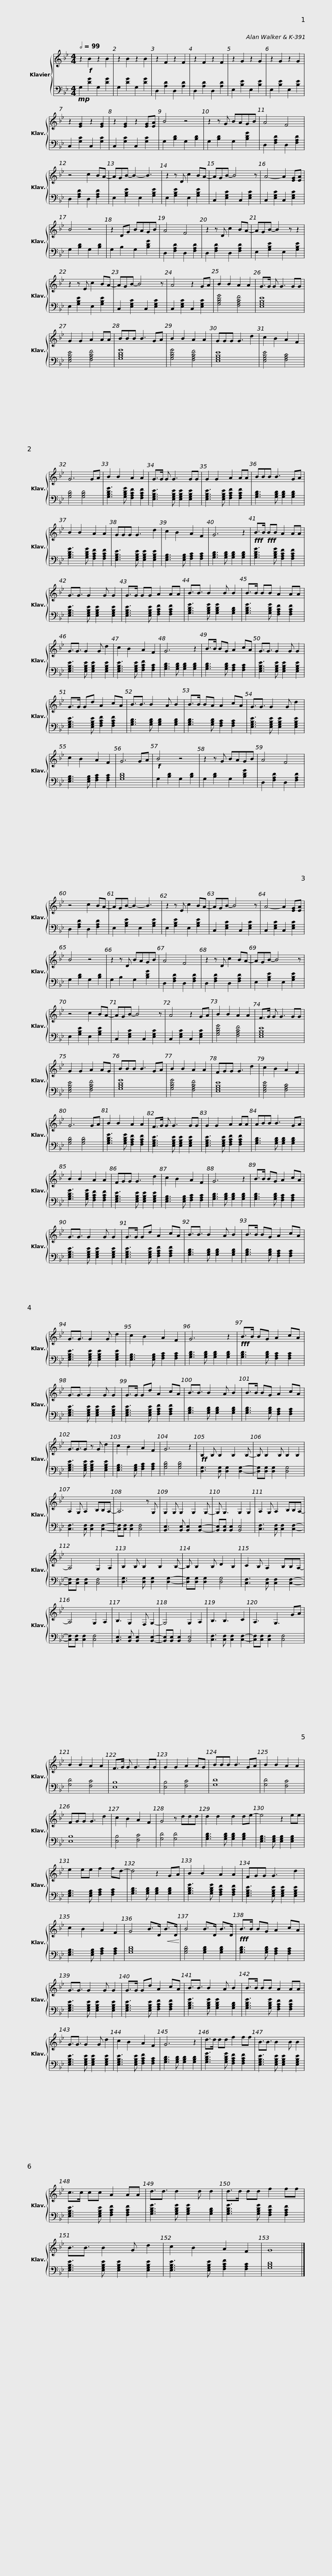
X:1
%%score { 1 | 2 }
L:1/8
Q:1/2=99
M:4/4
I:linebreak $
K:Bb
V:1 treble
V:2 bass
V:1
 z2!f! B2 z2 B2 | z2 B2 z2 B2 | z2 F2 z2 F2 | z2 F2 z2 F2 | z2 G2 z2 G2 | %5
 z2 G2 z2 G2 | z2 [EG]2 z2 [EG]2 | z2 [EG]2 z2 [EG][EA] | B4 z4 |$ z2 z G BAGB | %10
 A4 F4 | z4 c2 BA- | AGB- B2- B3 | z2 z D c2 BA- |$ AGB- B4 z | %15
 A4- A2 [EG][EA] | B4 z4 | z2 DG BAGB | A4 F4 |$ z2 z D c2 BA- | %20
 AGB- B2 z z2 | z2 z E c2 BA- | AGB- B4 z |$ A4 z2 GA | B2 B2 A2 A2 | %25
 G>G G G3 GG | G2 G2 A2 AA | BBB B3 GA |$ B2 B2 A2 A2 | GGG G3 d2 | %30
 c2 B2 A2 F2 | G6 GA | B2 B2 A2 A2 | G>G G G3 GG |$ G2 G2 A2 AA | %35
 BBB B3 GA | B2 B2 A2 A2 | GGG G3 d2 | c2 B2 A2 F2 | G6 z2 |$ %40
!fff! B>B!fff! BB A2 AA | G3/2G3/2 G2 G G2 | G>G GG A2 AA | B3/2B3/2 B2 B B2 | B>B BB A2 AA |$ %45
 G3/2G3/2 G2 G d2 | c2 B2 A2 F2 | G6 z2 | B>B BG A2 cA | G3/2G3/2 G2 G G2 |$ %50
 G>G Gd A2 cA | B3/2B3/2 B2 A B2 | B>B BA A2 cA | G3/2G3/2 G2 G d2 | c2 B2 A2 F2 |$ %55
 G6 GA |!f! B4 z4 | z2 z G BAGB | A4 F4 | z4 c2 BA- | %60
 AGB- B2- B3 | z2 z E c2 BA- |$ AGB- B4 z | A4- A2 [EG][EA] | B4 z4 | %65
 z2 z D BAGB | A4 F4 |$ z2 z D c2 BA- | AGB- B4 z | z4 c2 BA- | %70
 AGB- B4 z | A4 z2 GA | B2 B2 A2 A2 |$ F>G G G3 GG | G2 G2 A2 AG | %75
 BBB B3 GA | B2 B2 A2 A2 | FGG G3 d2 | c2 B2 A2 F2 |$ G6 GA | %80
 B2 B2 A2 A2 | F>G G G3 GG | G2 G2 A2 AA | ABB B3 GA | B2 B2 A2 A2 |$ %85
 FGG G3 d2 | c2 B2 A2 F2 | G6 z2 | B>B BG A2 cA | G3/2G3/2 G2 G G2 | %90
 G>G Gd A2 cA |$ B3/2B3/2 B2 A B2 | B>B BG A2 cA | G3/2G3/2 G2 G d2 | c2 B2 A2 F2 | %95
 G6 z2 |$!fff! B>B BG A2 cA | G3/2G3/2 G2 G G2 | G>G Gd A2 cA | B3/2B3/2 B2 A B2 | %100
 B>B BG A2 cA |$ G3/2G3/2G z G d2 | c2 B2 A2 F2 | G6 z2 |!ff! B,2 B, B,2 B,2 B,- | %105
 B, B,2 B, B,2 B,2 | A,2 G, A,2 B,B,A,- |$ A,6 z G, | G,2 G, G,2 G,2 G,- | G, G,3 G,2 G,2 | %110
 A,2 G, A,2 B,B,A,- | A,4 G,2 A,2 |$ B,2 B, B,2 B,2 B,- | B, B,2 B, D2 B,2 | C2 B, A,2 B,B,A,- | %115
 A,4 G,2 A,2 | B,3 G,2 F, G,2- |$ G,4 G,2 A,2 | B,3 B,3 C2 | A,3 G,3 GA | %120
 B2 B2 A2 A2 | F>G G G3 GG |$ G2 G2 A2 AG | BBB B3 GA | B2 B2 A2 A2 | %125
 FGG G3 d2 | c2 B2 A2 F2 | G4 z ddd |$ d2 d2 d2 de- | e4 z2 ee | %130
 e2 ee f2 fd- | d4 z2 GA | B2 B2 A2 A2 | FGG G3 d2 |$ c2 B2 A2 F2 | %135
 G4 B>D!<(! B>D!<)! | B4 B>D B>D |!fff! B>B BG A2 cA | G3/2G3/2 G2 G G2 | G>G Gd A2 cA |$ %140
 B3/2B3/2 B2 A B2 | B>B BB A2 AA | G3/2G3/2 G2 G d2 | c2 B2 A2 F2 | G6 z2 |$ %145
 d>d dd f2 ff | B3/2B3/2 B2 B B2 | c>c cc A2 AA | d3/2d3/2 d2 d d2 | d>d dd f2 ff |$ %150
 B3/2B3/2 B2 G d2 | c2 B2 A2 F2 | G8 |] %153
V:2
!mp! G,2 [DG]2 G,2 [DG]2 | G,2 [DG]2 G,2 [DG]2 | D,2 [A,D]2 D,2 [A,D]2 | D,2 [A,D]2 D,2 [A,D]2 | E,2 [B,E]2 E,2 [B,E]2 | %5
 E,2 [B,E]2 E,2 [B,E]2 | C,2 [G,C]2 C,2 [G,C]2 | C,2 [G,C]2 C,2 [G,C]2 | G,2 [B,D]2 G,2 [B,D]2 |$ G,2 [B,D]2 G,2 [B,DG]2 | %10
 D,2 [F,A,D]2 D,2 [F,A,D]2 | D,2 [F,A,D]2 D,2 [F,A,D]2 | E,2 [G,B,E]2 E,2 [G,B,E]2 | E,2 [G,B,E]2 E,2 [G,B,E]2 |$ C,2 [E,G,C]2 C,2 [E,G,C]2 | %15
 C,2 [E,G,C]2 C,2 [E,G,C]2 | G,2 [B,D]2 G,2 [B,D]2 | G,2 B,2 G,2 [B,DG]2 | D,2 [F,A,D]2 D,2 [F,A,D]2 |$ D,2 [F,A,D]2 D,2 [F,A,D]2 | %20
 E,2 [G,B,E]2 E,2 [G,B,E]2 | E,2 [G,B,E]2 E,2 [G,B,E]2 | C,2 [E,G,C]2 C,2 [E,G,C]2 |$ C,2 [E,G,C]2 C,2 [E,G,C]2 | [G,B,DG]4 [F,A,CF]4 | %25
 [E,G,B,E]8 | [E,G,B,E]4 [F,A,CF]4 | [G,B,DG]8 |$ [G,B,DG]4 [F,A,CF]4 | [E,G,B,E]8 | %30
 [E,G,B,E]4 [F,A,C]4 | [G,B,D]4 [G,B,D]4 | [G,B,DG]3 [G,B,DG] [F,A,CF]2 [F,A,CF]2 | [E,G,B,E]3 [E,G,B,E] [E,G,B,E]2 [E,G,B,E]2 |$ [E,G,B,E]3 [E,G,B,E] [F,A,CF]2 [F,A,CF]2 | %35
 [G,B,D]3 [G,B,D] [G,B,D]2 [G,B,D]2 | [G,B,DG]3 [G,B,DG] [F,A,CF]2 [F,A,CF]2 | [E,G,B,E]3 [E,G,B,E] [E,G,B,E]2 [E,G,B,E]2 | [E,G,B,]3 [E,G,B,] [F,A,C]2 [F,A,C]2 | [G,B,D]3 [G,B,D] [G,B,D]2 [G,B,D]2 |$ %40
 [G,B,DG]3 [G,B,DG] [F,A,CF]2 [F,A,CF]2 | [E,G,B,E]3 [E,G,B,E] [E,G,B,E]2 [E,G,B,E]2 | [E,G,B,E]3 [E,G,B,E] [F,A,CF]2 [F,A,CF]2 | [G,B,DG]3 [G,B,DG] [G,B,DG]2 [G,B,D]2 | [G,B,DG]3 [G,B,DG] [F,A,CF]2 [F,A,CF]2 |$ %45
 [E,G,B,E]3 [E,G,B,E] [E,G,B,E]2 [E,G,B,E]2 | [E,G,B,E]3 [E,G,B,E] [F,A,CF]2 [F,A,C]2 | [G,B,D]3 [G,B,D] [G,B,D]2 [G,B,D]2 | [G,B,D]3 [G,B,D] [F,A,C]2 [F,A,C]2 | [E,G,B,E]3 [E,G,B,E] [E,G,B,E]2 [E,G,B,E]2 |$ %50
 [E,G,B,E]3 [E,G,B,E] [F,A,CF]2 [F,A,CF]2 | [G,B,D]3 [G,B,D] [G,B,D]2 [G,B,D]2 | [G,B,D]3 [G,B,D] [F,A,C]2 [F,A,C]2 | [E,G,B,E]3 [E,G,B,E] [E,G,B,E]2 [E,G,B,E]2 | [E,G,B,]3 [E,G,B,] [F,A,C]2 [F,A,C]2 |$ %55
 [G,B,D]8 | G,2 [B,D]2 G,2 [B,D]2 | G,2 [B,D]2 G,2 [B,DG]2 | D,2 [F,A,D]2 D,2 [F,A,D]2 | D,2 [F,A,D]2 D,2 [F,A,D]2 | %60
 E,2 [G,B,E]2 E,2 [G,B,E]2 | E,2 [G,B,E]2 E,2 [G,B,E]2 |$ C,2 [E,G,C]2 C,2 [E,G,C]2 | C,2 [E,G,C]2 C,2 [E,G,C]2 | G,2 [B,D]2 G,2 [B,D]2 | %65
 G,2 B,2 G,2 [B,DG]2 | D,2 [F,A,D]2 D,2 [F,A,D]2 |$ D,2 [F,A,D]2 D,2 [F,A,D]2 | E,2 [G,B,E]2 E,2 [G,B,E]2 | E,2 [G,B,E]2 E,2 [G,B,E]2 | %70
 C,2 [E,G,C]2 C,2 [E,G,C]2 | C,2 [E,G,C]2 C,2 [E,G,C]2 | [G,B,DG]4 [F,A,CF]4 |$ [E,G,B,E]8 | [E,G,B,E]4 [F,A,CF]4 | %75
 [G,B,DG]8 | [G,B,DG]4 [F,A,CF]4 | [E,G,B,E]8 | [E,G,B,E]4 [F,A,C]4 |$ [G,B,D]4 [G,B,D]4 | %80
 [G,B,DG]3 [G,B,DG] [F,A,CF]2 [F,A,CF]2 | [E,G,B,E]3 [E,G,B,E] [E,G,B,E]2 [E,G,B,E]2 | [E,G,B,E]3 [E,G,B,E] [F,A,CF]2 [F,A,CF]2 | [G,B,D]3 [G,B,D] [G,B,D]2 [G,B,D]2 | [G,B,DG]3 [G,B,DG] [F,A,CF]2 [F,A,CF]2 |$ %85
 [E,G,B,E]3 [E,G,B,E] [E,G,B,E]2 [E,G,B,E]2 | [E,G,B,]3 [E,G,B,] [F,A,C]2 [F,A,C]2 | [G,B,D]3 [G,B,D] [G,B,D]2 [G,B,D]2 | [G,B,D]3 [G,B,D] [F,A,C]2 [F,A,C]2 | [E,G,B,E]3 [E,G,B,E] [E,G,B,E]2 [E,G,B,E]2 | %90
 [E,G,B,E]3 [E,G,B,E] [F,A,CF]2 [F,A,CF]2 |$ [G,B,D]3 [G,B,D] [G,B,D]2 [G,B,D]2 | [G,B,D]3 [G,B,D] [F,A,C]2 [F,A,C]2 | [E,G,B,E]3 [E,G,B,E] [E,G,B,E]2 [E,G,B,E]2 | [E,G,B,]3 [E,G,B,] [F,A,C]2 [F,A,C]2 | %95
 [G,B,D]3 [G,B,D] [G,B,D]2 [G,B,D]2 |$ [G,B,D]3 [G,B,D] [F,A,C]2 [F,A,C]2 | [E,G,B,E]3 [E,G,B,E] [E,G,B,E]2 [E,G,B,E]2 | [E,G,B,E]3 [E,G,B,E] [F,A,CF]2 [F,A,CF]2 | [G,B,D]3 [G,B,D] [G,B,D]2 [G,B,D]2 | %100
 [G,B,D]3 [G,B,D] [F,A,C]2 [F,A,C]2 |$ [E,G,B,E]3 [E,G,B,E] [E,G,B,E]2 [E,G,B,E]2 | [E,G,B,]3 [E,G,B,] [F,A,C]2 [F,A,C]2 | [G,B,D]4 [G,B,D]4 | [D,G,]3 [D,G,] [D,G,]2 [D,G,]2- | %105
 [D,G,][D,G,] [D,G,]2 [D,G,]4 | [C,F,]3 [C,F,] [C,F,]2 [C,F,]2- |$ [C,F,][C,F,] [C,F,]2 [C,F,]4 | [B,,E,]3 [B,,E,] [B,,E,]2 [B,,E,]2- | [B,,E,][B,,E,] [B,,E,]2 [B,,E,]4 | %110
 [C,F,]3 [C,F,] [C,F,]2 [C,F,]2- | [C,F,][C,F,] [C,F,]2 [C,F,]4 |$ [D,G,]3 [D,G,] [D,G,]2 [D,G,]2- | [D,G,][D,G,] [D,G,]2 [D,G,]4 | [C,F,]3 [C,F,] [C,F,]2 [C,F,]2- | %115
 [C,F,][C,F,] [C,F,]2 [C,F,]4 | [B,,E,]3 [B,,E,] [B,,E,]2 [B,,E,]2- |$ [B,,E,][B,,E,] [B,,E,]2 [B,,E,]4 | [C,F,]3 [C,F,] [C,F,]2 [C,F,]2- | [C,F,][C,F,] [C,F,]2 [C,F,]4 | %120
 [G,D]4 [F,C]4 | [E,B,]8 |$ [E,B,]4 [F,C]4 | [G,D]8 | [G,D]4 [F,C]4 | %125
 [E,B,]8 | [E,B,]4 [F,C]4 | [G,D]4 [G,D]4 |$ [G,B,D]3 [G,B,D] [G,B,D]2 [G,B,D]2 | [E,G,B,]3 [E,G,B,] [E,G,B,]2 [E,G,B,]2 | %130
 [E,G,B,]3 [E,G,B,] [F,A,C]2 [F,A,C]2 | [G,B,D]3 [G,B,D] [G,B,D]2 [G,B,D]2 | [G,B,DG]3 [G,B,DG] [F,A,CF]2 [F,A,CF]2 | [E,G,B,E]3 [E,G,B,E] [E,G,B,E]2 [E,G,B,E]2 |$ [E,G,B,]3 [E,G,B,] [F,A,C]2 [F,A,C]2 | %135
 [G,B,D]8 | [G,B,D]4 [G,B,D]2 [G,B,D]2 | [G,B,D]3 [G,B,D] [F,A,C]2 [F,A,C]2 | [E,G,B,E]3 [E,G,B,E] [E,G,B,E]2 [E,G,B,E]2 | [E,G,B,E]3 [E,G,B,E] [F,A,CF]2 [F,A,CF]2 |$ %140
 [G,B,DG]3 [G,B,DG] [G,B,DG]2 [G,B,D]2 | [G,B,DG]3 [G,B,DG] [F,A,CF]2 [F,A,CF]2 | [E,G,B,E]3 [E,G,B,E] [E,G,B,E]2 [E,G,B,E]2 | [E,G,B,E]3 [E,G,B,E] [F,A,CF]2 [F,A,C]2 | [G,B,D]3 [G,B,D] [G,B,D]2 [G,B,D]2 |$ %145
 [G,B,DG]3 [G,B,DG] [F,A,CF]2 [F,A,CF]2 | [E,G,B,E]3 [E,G,B,E] [E,G,B,E]2 [E,G,B,E]2 | [E,G,B,E]3 [E,G,B,E] [F,A,CF]2 [F,A,CF]2 | [G,B,DG]3 [G,B,DG] [G,B,DG]2 [G,B,D]2 | [G,B,DG]3 [G,B,DG] [F,A,CF]2 [F,A,CF]2 |$ %150
 [E,G,B,E]3 [E,G,B,E] [E,G,B,E]2 [E,G,B,E]2 | [E,G,B,E]3 [E,G,B,E] [F,A,CF]2 [F,A,C]2 | [G,B,D]8 |] %153
